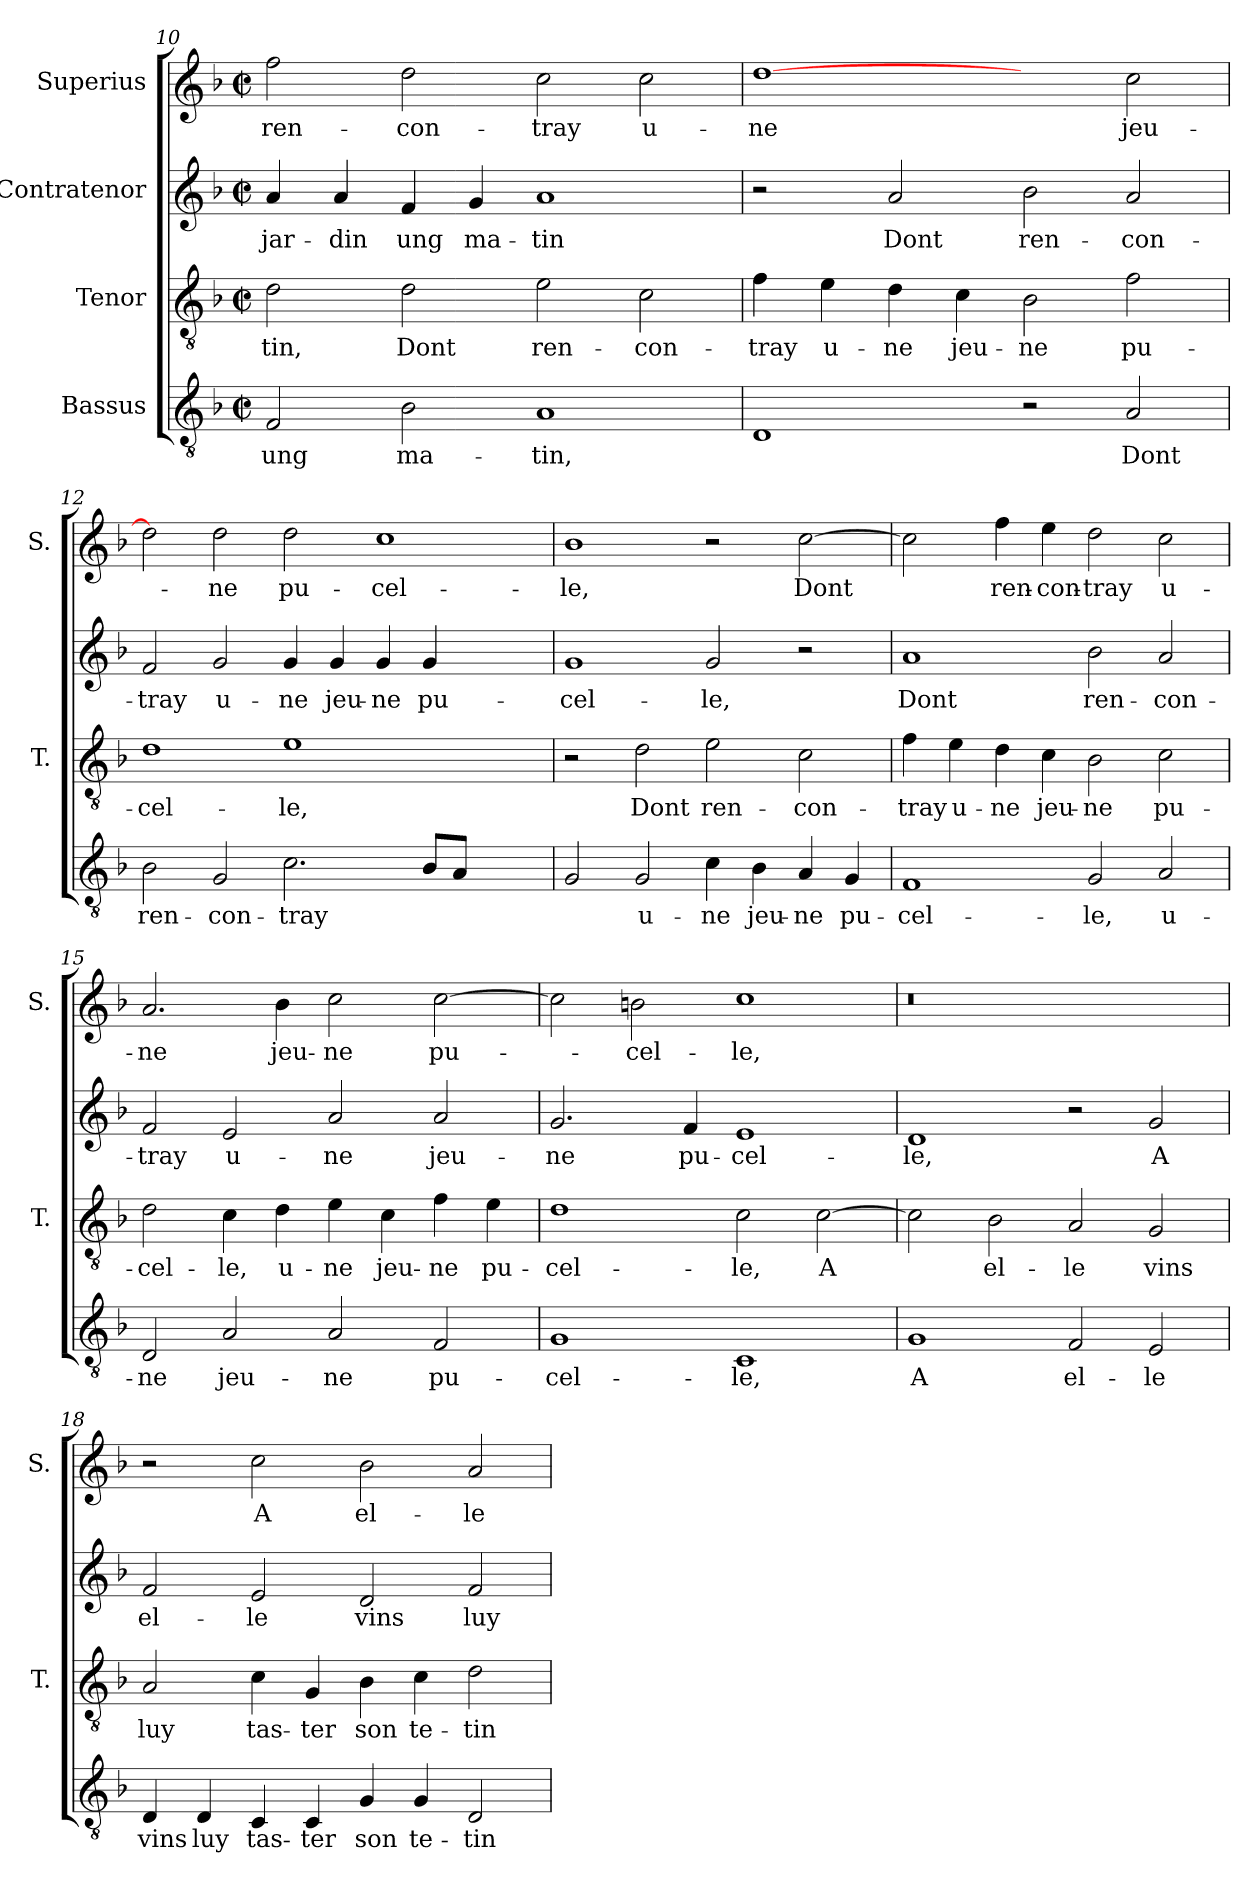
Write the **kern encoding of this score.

**kern	**text	**kern	**text	**kern	**text	**kern	**text
*part4	*part4	*part3	*part3	*part2	*part2	*part1	*part1
*staff4	*staff4	*staff3	*staff3	*staff2	*staff2	*staff1	*staff1
*I"Bassus	*	*I"Tenor	*	*I"Contratenor	*	*I"Superius	*
*	*	*I'T.	*	*	*	*I'S.	*
*clefGv2	*	*clefGv2	*	*clefG2	*	*clefG2	*
*k[b-]	*	*k[b-]	*	*k[b-]	*	*k[b-]	*
*F:	*	*F:	*	*F:	*	*F:	*
*M2/2	*	*M2/2	*	*M2/2	*	*M2/2	*
*met(c|)	*	*met(c|)	*	*met(c|)	*	*met(c|)	*
=10	=10	=10	=10	=10	=10	=10	=10
2F/	ung	2d\	-tin,	4a/	jar-	2ff\	ren-
.	.	.	.	4a/	-din	.	.
2B-\	ma-	2d\	Dont	4f/	ung	2dd\	-con-
.	.	.	.	4g/	ma-	.	.
1A/	-tin,	2e\	ren-	1a/	-tin	2cc\	-tray
.	.	2c\	-con-	.	.	2cc\	u-
=11	=11	=11	=11	=11	=11	=11	=11
1D/	.	4f\	-tray	2r	.	[1dd\	-ne
.	.	4e\	u-	.	.	.	.
.	.	4d\	-ne	2a/	Dont	.	.
.	.	4c\	jeu-	.	.	.	.
2r	.	2B-\	-ne	2b-\	ren-	2ryy	.
2A/	Dont	2f\	pu-	2a/	-con-	2cc\	jeu-
=12	=12	=12	=12	=12	=12	=12	=12
2B-\	ren-	1d\	-cel-	2f/	-tray	2dd\]	.
2G/	-con-	.	.	2g/	u-	2dd\	-ne
2.c\	-tray	1e\	-le,	4g/	-ne	2dd\	pu-
.	.	.	.	4g/	jeu-	.	.
.	.	.	.	4g/	-ne	1cc\	-cel-
8B-/L	.	.	.	4g/	pu-	.	.
8A/J	.	.	.	.	.	.	.
2ryy	.	2ryy	.	2ryy	.	.	.
!!LO:PB:g=z
=13	=13	=13	=13	=13	=13	=13	=13
2G/	.	2r	.	1g/	-cel-	1b-\	-le,
2G/	u-	2d\	Dont	.	.	.	.
4c\	-ne	2e\	ren-	2g/	-le,	2r	.
4B-\	jeu-	.	.	.	.	.	.
4A/	-ne	2c\	-con-	2r	.	[2cc\	Dont
4G/	pu-	.	.	.	.	.	.
=14	=14	=14	=14	=14	=14	=14	=14
1F/	-cel-	4f\	-tray	1a/	Dont	2cc\]	.
.	.	4e\	u-	.	.	.	.
.	.	4d\	-ne	.	.	4ff\	ren-
.	.	4c\	jeu-	.	.	4ee\	-con-
2G/	-le,	2B-\	-ne	2b-\	ren-	2dd\	-tray
2A/	u-	2c\	pu-	2a/	-con-	2cc\	u-
=15	=15	=15	=15	=15	=15	=15	=15
2D/	-ne	2d\	-cel-	2f/	-tray	2.a/	-ne
2A/	jeu-	4c\	-le,	2e/	u-	.	.
.	.	4d\	u-	.	.	4b-\	jeu-
2A/	-ne	4e\	-ne	2a/	-ne	2cc\	-ne
.	.	4c\	jeu-	.	.	.	.
2F/	pu-	4f\	-ne	2a/	jeu-	[2cc\	pu-
.	.	4e\	pu-	.	.	.	.
=16	=16	=16	=16	=16	=16	=16	=16
1G/	-cel-	1d\	-cel-	2.g/	-ne	2cc\]	.
.	.	.	.	.	.	2bn\	-cel-
.	.	.	.	4f/	pu-	.	.
1C/	-le,	2c\	-le,	1e/	-cel-	1cc\	-le,
.	.	[2c\	A	.	.	.	.
!!LO:LB:g=z
=17	=17	=17	=17	=17	=17	=17	=17
!	!	!	!	!	!	!LO:N:vis=0	!
1G/	A	2c\]	.	1d/	-le,	1r	.
.	.	2B-\	el-	.	.	.	.
2F/	el-	2A/	-le	2r	.	1ryy	.
2E/	-le	2G/	vins	2g/	A	.	.
=18	=18	=18	=18	=18	=18	=18	=18
4D/	vins	2A/	luy	2f/	el-	2r	.
4D/	luy	.	.	.	.	.	.
4C/	tas-	4c\	tas-	2e/	-le	2cc\	A
4C/	-ter	4G/	-ter	.	.	.	.
4G/	son	4B-\	son	2d/	vins	2b-\	el-
4G/	te-	4c\	te-	.	.	.	.
2D/	-tin	2d\	-tin	2f/	luy	2a/	-le
=	=	=	=	=	=	=	=
*-	*-	*-	*-	*-	*-	*-	*-
